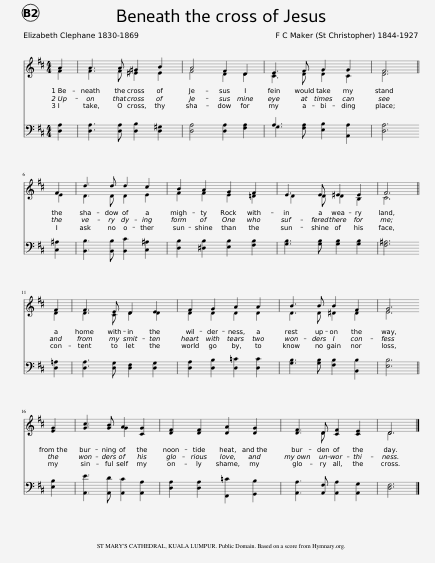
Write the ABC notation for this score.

X:1
%%score ( 1 2 ) ( 3 4 )
L:1/8
Q:1/4=90
M:4/4
I:linebreak $
K:D
V:1 treble
V:2 treble
V:3 bass
V:4 bass
V:1
 A2 | A3 A ^G2 B2 | A4 F2 D2 | E3 F G2 G2 | F6 ||$ %5
 F2 | d3 d d2 c2 | B2 A2 G2 F2 | E3 E ^E2 E2 | F6 ||$ %10
 F2 | F3 E D2 E2 | F2 G2 A2 A2 | B3 B B2 F2 | G6 |$ %15
 [EG]2 | [Gc]3 [GB] A2 [CG]2 | [DF]2 [DF]2 [DA]2 [DG]2 | [DF]3 D [CF]2 [CE]2 | D6 |] %20
V:2
 F2 | F3 F ^E2 E2 | F4 D2 D2 | C3 D D2 C2 | D6 ||$ %5
 E2 | D3 D D2 E2 | F2 F2 E2 =D2 | D2 x D D2 B,2 | C6 ||$ %10
 D2 | D3 C D2 D2 | D2 D2 D2 D2 | D3 D ^D2 D2 | E6 |$ %15
 x2 | x4 G2 x2 | x8 | x3 D x4 | D6 |] %20
V:3
 [D,A,]2 | [D,A,]3 [D,A,] [D,B,]2 [D,^G,]2 | [D,A,]4 [D,A,]2 [F,A,]2 | A,3 [F,A,] [E,B,]2 [A,,A,]2 | [D,A,]6 ||$ %5
 [C,^A,]2 | [B,,B,]3 [B,,B,] [B,,C]2 [C,^A,]2 | [D,B,]2 [^D,B,]2 [E,B,]2 [F,B,]2 | [G,B,]3 [G,B,] [G,B,]2 [G,B,]2 | [F,^A,]6 ||$ %10
 [D,=A,]2 | [D,A,]3 [D,G,] [D,F,]2 [D,G,]2 | [D,A,]2 [D,B,]2 [D,=C]2 [D,C]2 | [G,B,]3 [G,B,] [F,B,]2 [B,,B,]2 | [E,B,]6 |$ %15
 [E,B,]2 | [A,,E]3 [A,,D] [A,,C]2 [A,,A,]2 | [D,A,]2 [D,A,]2 [F,,=C]2 [G,,B,]2 | [A,,A,]3 [A,,F,] [A,,A,]2 [A,,G,]2 | [D,F,]6 |] %20
V:4
 x2 | x8 | x8 | G,3 x5 | x6 ||$ %5
 x2 | x8 | x8 | x8 | x6 ||$ %10
 x2 | x8 | x8 | x8 | x6 |$ %15
 x2 | x8 | x8 | x8 | x6 |] %20
